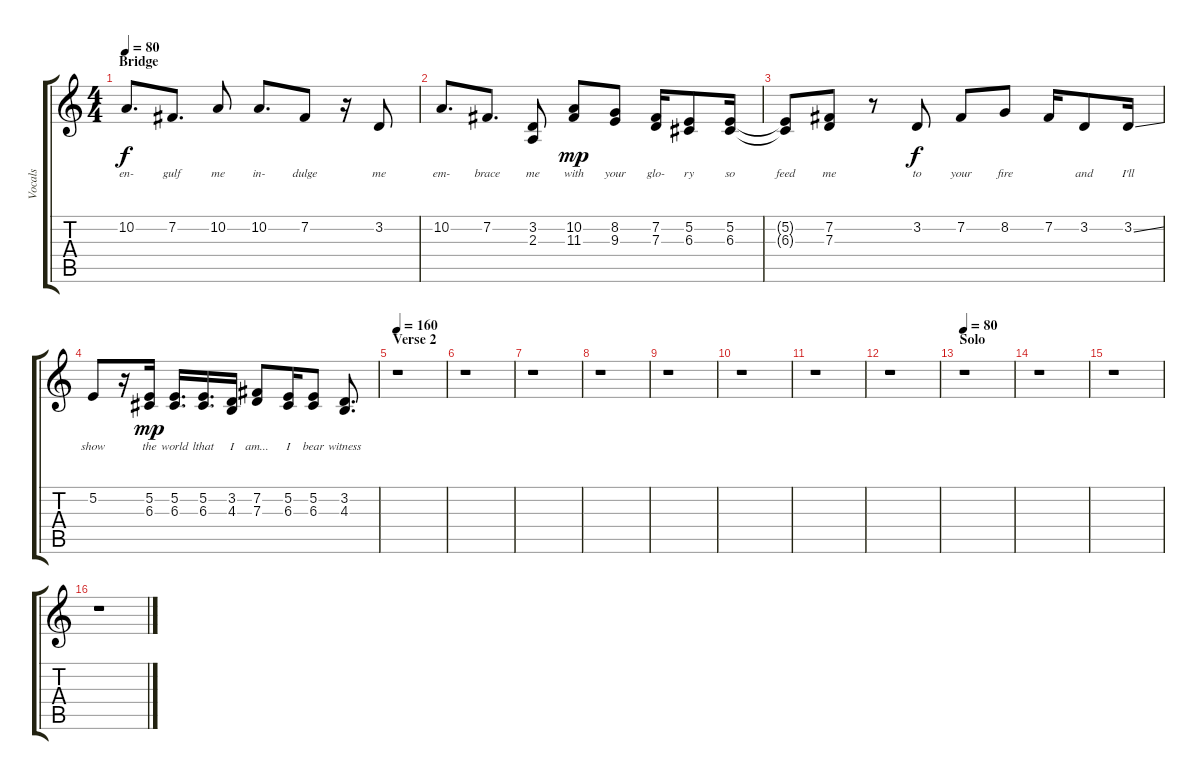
\track ("Vocals" "Vocals") {instrument cello}
\staff {score tabs}
\tuning (E4 B3 G3 D3 A2 E2) {hide}
\ts (4 4)
\section ("" "Bridge")
\tempo 80
\clef g2
\ks c
10.2.8{d lyrics (0 "en-") lyrics (1 "") lyrics (2 "") lyrics (3 "") lyrics (4 "") dy f} 7.2.8{d lyrics (0 "gulf") lyrics (1 "") lyrics (2 "") lyrics (3 "") lyrics (4 "")} 10.2.8{lyrics (0 "me") lyrics (1 "") lyrics (2 "") lyrics (3 "") lyrics (4 "")} 10.2.8{d lyrics (0 "in-") lyrics (1 "") lyrics (2 "") lyrics (3 "") lyrics (4 "")} 7.2.8{lyrics (0 "dulge") lyrics (1 "") lyrics (2 "") lyrics (3 "") lyrics (4 "")} r.16 3.2.8{lyrics (0 "me") lyrics (1 "") lyrics (2 "") lyrics (3 "") lyrics (4 "")} |
10.2.8{d lyrics (0 "em-") lyrics (1 "") lyrics (2 "") lyrics (3 "") lyrics (4 "")} 7.2.8{d lyrics (0 "brace") lyrics (1 "") lyrics (2 "") lyrics (3 "") lyrics (4 "")} (3.2 2.3).8{lyrics (0 "me") lyrics (1 "") lyrics (2 "") lyrics (3 "") lyrics (4 "")} (10.2 11.3).8{lyrics (0 "with") lyrics (1 "") lyrics (2 "") lyrics (3 "") lyrics (4 "") dy mp} (8.2 9.3).8{lyrics (0 "your") lyrics (1 "") lyrics (2 "") lyrics (3 "") lyrics (4 "")} (7.2 7.3).16{lyrics (0 "glo-") lyrics (1 "") lyrics (2 "") lyrics (3 "") lyrics (4 "")} (5.2 6.3).8{lyrics (0 "ry") lyrics (1 "") lyrics (2 "") lyrics (3 "") lyrics (4 "")} (5.2 6.3).16{lyrics (0 "so") lyrics (1 "") lyrics (2 "") lyrics (3 "") lyrics (4 "")} |
(5.2{t} 6.3{t}).8{lyrics (0 "feed") lyrics (1 "") lyrics (2 "") lyrics (3 "") lyrics (4 "")} (7.2 7.3).8{lyrics (0 "me") lyrics (1 "") lyrics (2 "") lyrics (3 "") lyrics (4 "")} r.8 3.2.8{lyrics (0 "to") lyrics (1 "") lyrics (2 "") lyrics (3 "") lyrics (4 "") dy f} 7.2.8{lyrics (0 "your") lyrics (1 "") lyrics (2 "") lyrics (3 "") lyrics (4 "")} 8.2.8{lyrics (0 "fire") lyrics (1 "") lyrics (2 "") lyrics (3 "") lyrics (4 "")} 7.2.16{lyrics (0 "") lyrics (1 "") lyrics (2 "") lyrics (3 "") lyrics (4 "")} 3.2.8{lyrics (0 "and") lyrics (1 "") lyrics (2 "") lyrics (3 "") lyrics (4 "")} 3.2{ss}.16{lyrics (0 "I'll") lyrics (1 "") lyrics (2 "") lyrics (3 "") lyrics (4 "")} |
5.2.8{lyrics (0 "show") lyrics (1 "") lyrics (2 "") lyrics (3 "") lyrics (4 "")} r.16 (5.2 6.3).16{lyrics (0 "the") lyrics (1 "") lyrics (2 "") lyrics (3 "") lyrics (4 "") dy mp} (5.2 6.3).16{d lyrics (0 "world") lyrics (1 "") lyrics (2 "") lyrics (3 "") lyrics (4 "")} (5.2 6.3).16{d lyrics (0 "lthat") lyrics (1 "") lyrics (2 "") lyrics (3 "") lyrics (4 "")} (3.2 4.3).16{lyrics (0 "I") lyrics (1 "") lyrics (2 "") lyrics (3 "") lyrics (4 "")} (7.2 7.3).8{lyrics (0 "am...") lyrics (1 "") lyrics (2 "") lyrics (3 "") lyrics (4 "")} (5.2 6.3).16{lyrics (0 "I") lyrics (1 "") lyrics (2 "") lyrics (3 "") lyrics (4 "")} (5.2 6.3).8{lyrics (0 "bear") lyrics (1 "") lyrics (2 "") lyrics (3 "") lyrics (4 "")} (3.2 4.3).8{d lyrics (0 "witness") lyrics (1 "") lyrics (2 "") lyrics (3 "") lyrics (4 "")} |
\section ("" "Verse 2")
\tempo 160
r.1 |
r.1 |
r.1 |
r.1 |
r.1 |
r.1 |
r.1 |
r.1 |
\section ("" "Solo")
\tempo 80
r.1 |
r.1 |
r.1 |
r.1
